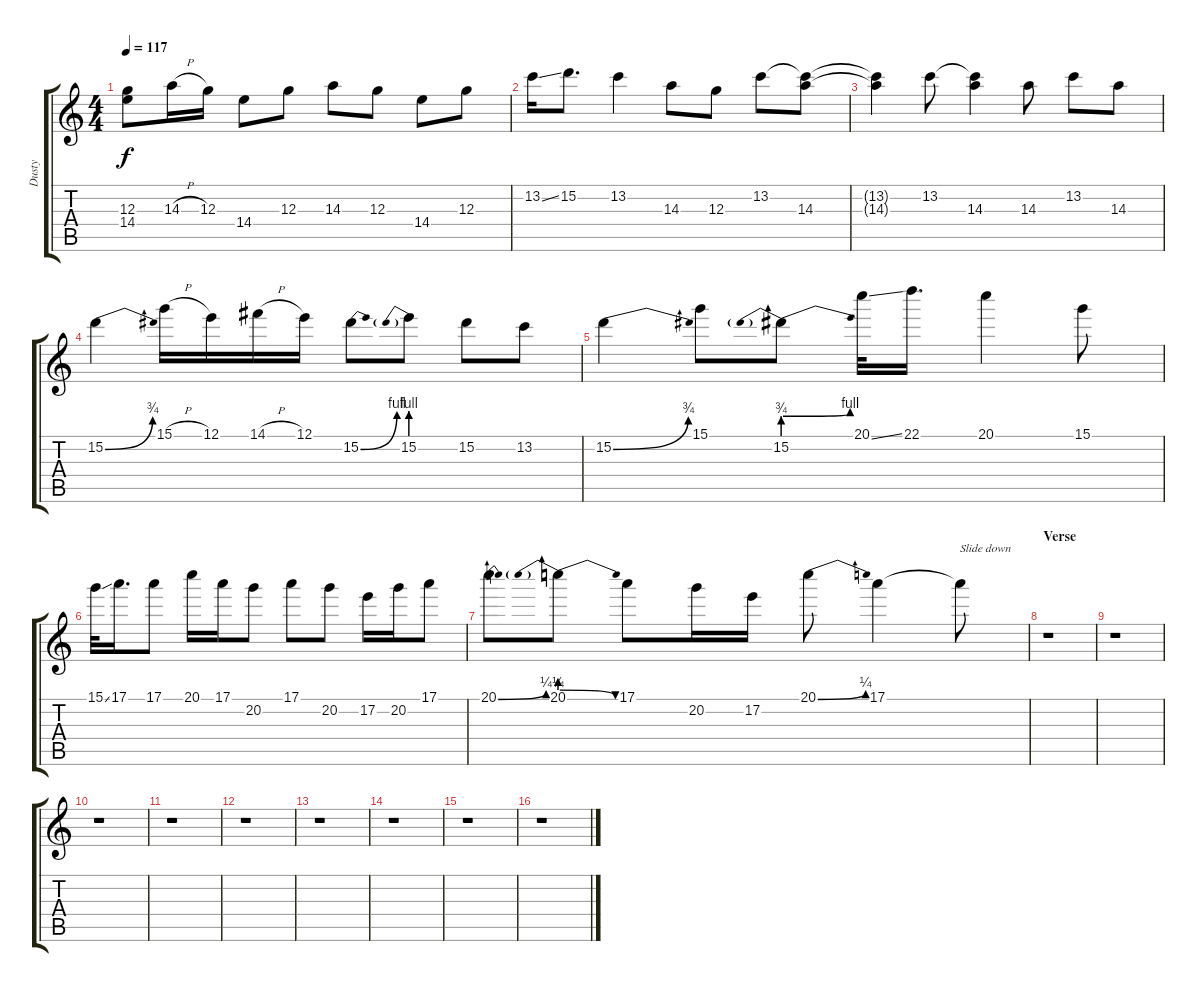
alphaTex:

\track ("Dusty" "Dusty") {instrument distortionguitar}
\staff {score tabs}
\tuning (E4 B3 G3 D3 A2 E2) {hide}
\ts (4 4)
\tempo 117
\clef g2
\ks c
(12.3{t} 14.4{t}).8{dy f} 14.3{h}.16 12.3.16 14.4.8 12.3.8 14.3.8 12.3.8 14.4.8 12.3.8 |
13.2{ss}.16 15.2.8{d} 13.2.4 14.3.8 12.3.8 13.2.8 (13.2{t} 14.3).8 |
(13.2{t} 14.3{t}).4 13.2.8 (13.2{t} 14.3).4 14.3.8 13.2.8 14.3.8 |
15.2{be (bend 0 0 60 3)}.4 15.1{h}.16 12.1.16 14.1{h}.16 12.1.16 15.2{be (bend 0 0 60 4)}.8 15.2{be (prebend 0 4 60 4)}.8 15.2.8 13.2.8 |
15.2{be (bend 0 0 60 3)}.4 15.1.8 15.2{be (prebendbend 0 3 60 4)}.8 20.1{ss}.32 22.1.16{d} 20.1.4 15.1.8 |
15.1{ss}.32 17.1.16{d} 17.1.8 20.1.16 17.1.16 20.2.8 17.1.8 20.2.8 17.2.16 20.2.16 17.1.8 |
20.1{be (bend 0 0 60 1)}.8 20.1{be (prebendrelease 0 1 60 0)}.8 17.1.8 20.2.16 17.2.16 20.1{be (bend 0 0 60 1)}.8 17.1.4 17.1{t}.8{txt "Slide down"} |
\section ("" "Verse")
r.1 |
r.1 |
r.1 |
r.1 |
r.1 |
r.1 |
r.1 |
r.1 |
r.1
